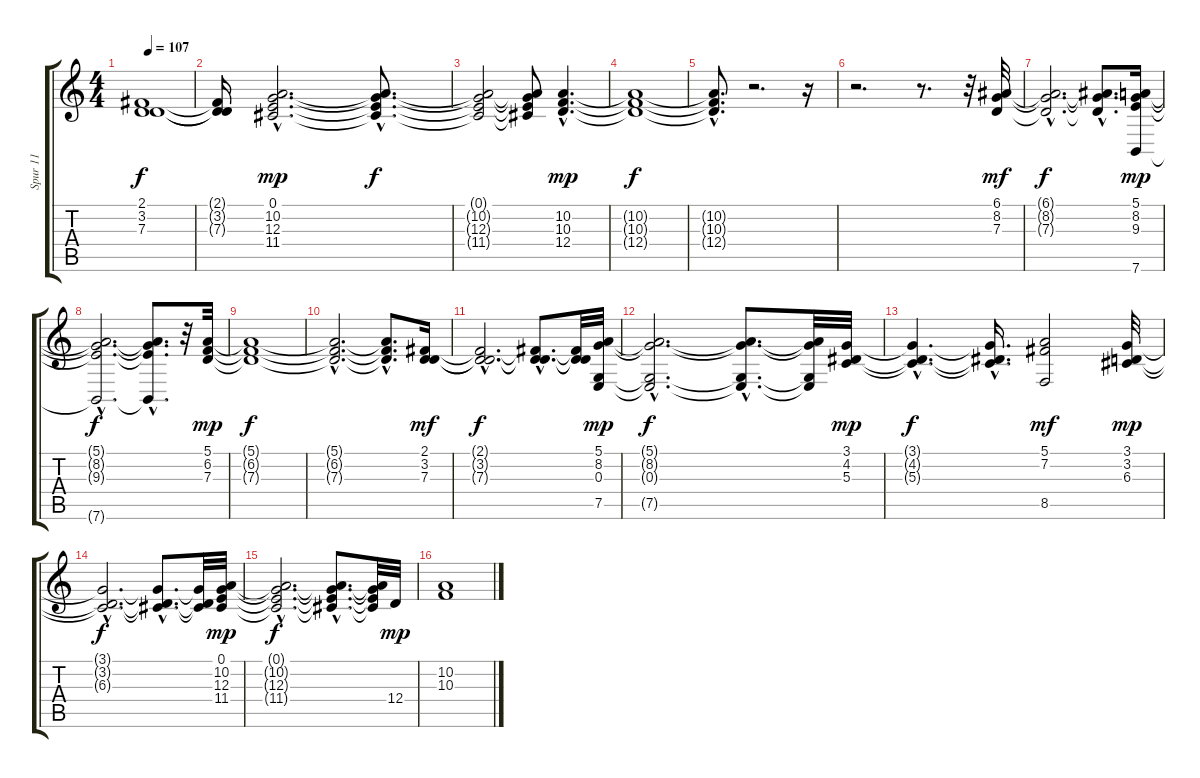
\track ("Spur 11" "Spur 11") {instrument acousticgrandpiano}
\staff {score tabs}
\tuning (E4 B3 G3 D3 A2 E2) {hide}
\ts (4 4)
\tempo 107
\clef g2
\ks c
(2.1{t} 3.2{t} 7.3{t}).1{dy f} |
(2.1{t} 3.2{t} 7.3{t}).16 (0.1{hac} 10.2{hac} 12.3{hac} 11.4{hac}).2{d dy mp} (0.1{hac t} 10.2{hac t} 12.3{hac t} 11.4{hac t}).8{d dy f} |
(0.1{t} 10.2{t} 12.3{t} 11.4{t}).2 (0.1{t} 10.2{t} 12.3{t} 11.4{t}).8 (10.2{hac} 10.3{hac} 12.4{hac}).4{d dy mp} |
(10.2{t} 10.3{t} 12.4{t}).1{dy f} |
(10.2{hac t} 10.3{hac t} 12.4{hac t}).8{d} r.2{d} r.16 |
r.2{d} r.8{d} r.32 (6.1 8.2 7.3).32{dy mf} |
(6.1{hac t} 8.2{hac t} 7.3{hac t}).2{d dy f} (6.1{hac t} 8.2{hac t} 7.3{hac t}).8{d} (5.1 8.2 9.3 7.6).16{dy mp} |
(5.1{hac t} 8.2{hac t} 9.3{hac t} 7.6{hac t}).2{d dy f} (5.1{hac t} 8.2{hac t} 9.3{hac t} 7.6{hac t}).8{d} r.32 (5.1 6.2 7.3).32{dy mp} |
(5.1{t} 6.2{t} 7.3{t}).1{dy f} |
(5.1{hac t} 6.2{hac t} 7.3{hac t}).2{d} (5.1{hac t} 6.2{hac t} 7.3{hac t}).8{d} (2.1 3.2 7.3).16{dy mf} |
(2.1{hac t} 3.2{hac t} 7.3{hac t}).2{d dy f} (2.1{hac t} 3.2{hac t} 7.3{hac t}).8{d} (2.1{t} 3.2{t} 7.3{t}).32 (5.1 8.2 0.3 7.5).32{dy mp} |
(5.1{hac t} 8.2{hac t} 0.3{hac t} 7.5{hac t}).2{d dy f} (5.1{hac t} 8.2{hac t} 0.3{hac t} 7.5{hac t}).8{d} (5.1{t} 8.2{t} 0.3{t} 7.5{t}).32 (3.1 4.2 5.3).32{dy mp} |
(3.1{hac t} 4.2{hac t} 5.3{hac t}).4{d dy f} (3.1{hac t} 4.2{hac t} 5.3{hac t}).16{d} (5.1 7.2 8.5).2{dy mf} (3.1 3.2 6.3).32{dy mp} |
(3.1{hac t} 3.2{hac t} 6.3{hac t}).2{d dy f} (3.1{hac t} 3.2{hac t} 6.3{hac t}).8{d} (3.1{t} 3.2{t} 6.3{t}).32 (0.1 10.2 12.3 11.4).32{dy mp} |
(0.1{hac t} 10.2{hac t} 12.3{hac t} 11.4{hac t}).2{d dy f} (0.1{hac t} 10.2{hac t} 12.3{hac t} 11.4{hac t}).8{d} (0.1{t} 10.2{t} 12.3{t} 11.4{t}).32 12.4.32{dy mp} |
(10.2 10.3).1
